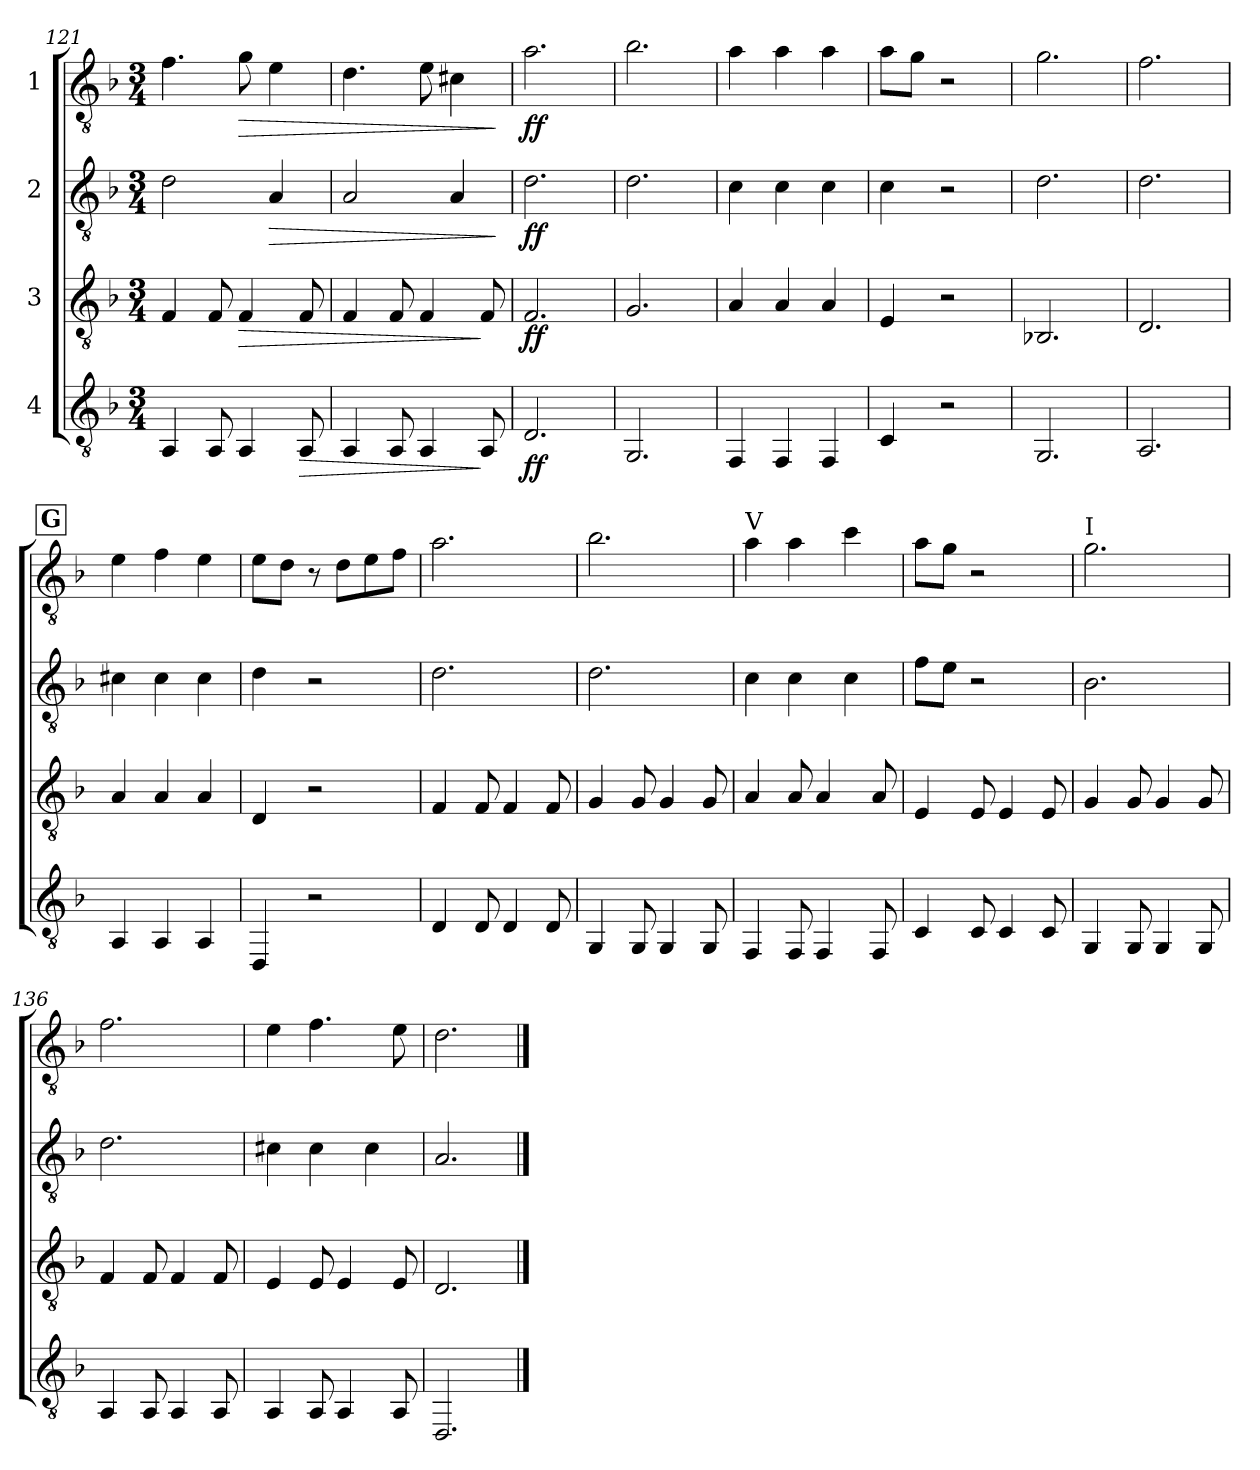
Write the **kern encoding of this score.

**kern	**dynam	**kern	**dynam	**kern	**dynam	**kern	**dynam
*part4	*part4	*part3	*part3	*part2	*part2	*part1	*part1
*staff4	*staff4	*staff3	*staff3	*staff2	*staff2	*staff1	*staff1
*I"4	*	*I"3	*	*I"2	*	*I"1	*
*clefGv2	*	*clefGv2	*	*clefGv2	*	*clefGv2	*
*k[b-]	*	*k[b-]	*	*k[b-]	*	*k[b-]	*
*d:	*	*d:	*	*d:	*	*d:	*
*M3/4	*	*M3/4	*	*M3/4	*	*M3/4	*
=121	=121	=121	=121	=121	=121	=121	=121
4AA/	.	4F/	.	2d\	.	4.f\	.
8AA/	.	8F/	.	.	.	.	.
!	!	!	!LO:HP:b	!	!	!	!LO:HP:b
4AA/	.	4F/	>	.	.	8g\	>
!	!	!	!	!	!LO:HP:b	!	!
.	.	.	.	4A/	>	4e\	.
!	!LO:HP:b	!	!	!	!	!	!
8AA/	>	8F/	.	.	.	.	.
!!LO:LB:g=z
=122	=122	=122	=122	=122	=122	=122	=122
4AA/	.	4F/	.	2A/	.	4.d\	.
8AA/	.	8F/	.	.	.	.	.
4AA/	.	4F/	.	.	.	8e\	.
.	.	.	.	4A/	.	4c#X\	.
8AA/	]	8F/	]	.	.	.	.
.	.	.	.	.	]	.	]
=123	=123	=123	=123	=123	=123	=123	=123
!	!LO:DY:b	!	!LO:DY:b	!	!LO:DY:b	!	!LO:DY:b
2.D/	ff	2.F/	ff	2.d\	ff	2.a\	ff
=124	=124	=124	=124	=124	=124	=124	=124
2.GG/	.	2.G/	.	2.d\	.	2.b-\	.
=125	=125	=125	=125	=125	=125	=125	=125
4FF/	.	4A/	.	4c\	.	4a\	.
4FF/	.	4A/	.	4c\	.	4a\	.
4FF/	.	4A/	.	4c\	.	4a\	.
=126	=126	=126	=126	=126	=126	=126	=126
4C/	.	4E/	.	4c\	.	8a\L	.
.	.	.	.	.	.	8g\J	.
2r	.	2r	.	2r	.	2r	.
=127	=127	=127	=127	=127	=127	=127	=127
2.GG/	.	2.BB-X/	.	2.d\	.	2.g\	.
=128	=128	=128	=128	=128	=128	=128	=128
2.AA/	.	2.D/	.	2.d\	.	2.f\	.
!!LO:REH:place=s1:a:B:fs=14:t=G
=129	=129	=129	=129	=129	=129	=129	=129
4AA/	.	4A/	.	4c#X\	.	4e\	.
4AA/	.	4A/	.	4c#\	.	4f\	.
4AA/	.	4A/	.	4c#\	.	4e\	.
=130	=130	=130	=130	=130	=130	=130	=130
4DD/	.	4D/	.	4d\	.	8e\L	.
.	.	.	.	.	.	8d\J	.
2r	.	2r	.	2r	.	8r	.
.	.	.	.	.	.	8d\L	.
.	.	.	.	.	.	8e\	.
.	.	.	.	.	.	8f\J	.
=131	=131	=131	=131	=131	=131	=131	=131
4D/	.	4F/	.	2.d\	.	2.a\	.
8D/	.	8F/	.	.	.	.	.
4D/	.	4F/	.	.	.	.	.
8D/	.	8F/	.	.	.	.	.
=132	=132	=132	=132	=132	=132	=132	=132
4GG/	.	4G/	.	2.d\	.	2.b-\	.
8GG/	.	8G/	.	.	.	.	.
4GG/	.	4G/	.	.	.	.	.
8GG/	.	8G/	.	.	.	.	.
!!LO:LB:g=z
=133	=133	=133	=133	=133	=133	=133	=133
!	!	!	!	!	!	!LO:TX:a:t=V	!
4FF/	.	4A/	.	4c\	.	4a\	.
8FF/	.	8A/	.	4c\	.	4a\	.
4FF/	.	4A/	.	.	.	.	.
.	.	.	.	4c\	.	4cc\	.
8FF/	.	8A/	.	.	.	.	.
=134	=134	=134	=134	=134	=134	=134	=134
4C/	.	4E/	.	8f\L	.	8a\L	.
.	.	.	.	8e\J	.	8g\J	.
8C/	.	8E/	.	2r	.	2r	.
4C/	.	4E/	.	.	.	.	.
8C/	.	8E/	.	.	.	.	.
=135	=135	=135	=135	=135	=135	=135	=135
!	!	!	!	!	!	!LO:TX:a:t=I	!
4GG/	.	4G/	.	2.B-\	.	2.g\	.
8GG/	.	8G/	.	.	.	.	.
4GG/	.	4G/	.	.	.	.	.
8GG/	.	8G/	.	.	.	.	.
=136	=136	=136	=136	=136	=136	=136	=136
4AA/	.	4F/	.	2.d\	.	2.f\	.
8AA/	.	8F/	.	.	.	.	.
4AA/	.	4F/	.	.	.	.	.
8AA/	.	8F/	.	.	.	.	.
=137	=137	=137	=137	=137	=137	=137	=137
4AA/	.	4E/	.	4c#X\	.	4e\	.
8AA/	.	8E/	.	4c#\	.	4.f\	.
4AA/	.	4E/	.	.	.	.	.
.	.	.	.	4c#\	.	.	.
8AA/	.	8E/	.	.	.	8e\	.
=138	=138	=138	=138	=138	=138	=138	=138
2.DD/	.	2.D/	.	2.A/	.	2.d\	.
==	==	==	==	==	==	==	==
*-	*-	*-	*-	*-	*-	*-	*-
